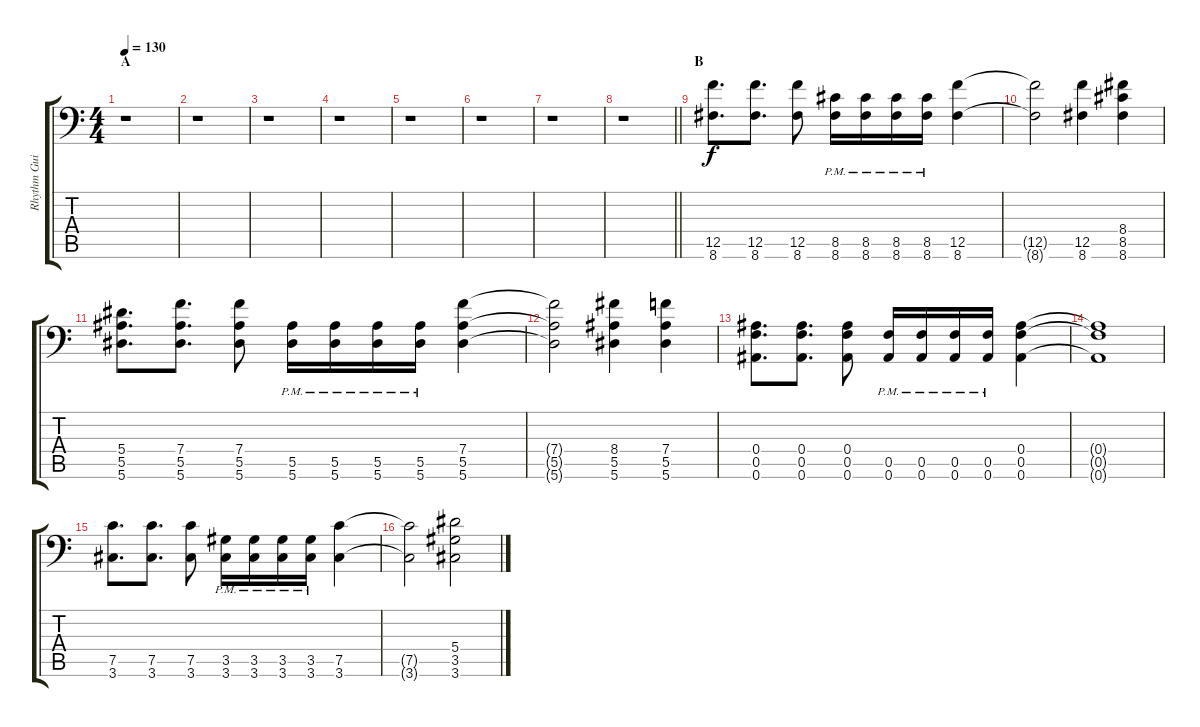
\track ("Rhythm Guitar: Chris Di Carlo" "Rhythm Gui") {instrument distortionguitar}
\staff {score tabs}
\tuning (C4 G3 Eb3 Bb2 F2 Bb1) {hide}
\ts (4 4)
\section ("" "A")
\tempo 130
\clef f4
\ks c
r.1{dy f instrument distortionguitar} |
r.1 |
r.1 |
r.1 |
r.1 |
r.1 |
r.1 |
\barLineRight lightlight
r.1 |
\section ("" "B")
(12.5 8.6).8{d} (12.5 8.6).8{d} (12.5 8.6).8 (8.5{pm} 8.6{pm}).16 (8.5{pm} 8.6{pm}).16 (8.5{pm} 8.6{pm}).16 (8.5{pm} 8.6{pm}).16 (12.5 8.6).4 |
(12.5{t} 8.6{t}).2 (12.5 8.6).4 (8.4 8.5 8.6).4 |
(5.4 5.5 5.6).8{d} (7.4 5.5 5.6).8{d} (7.4 5.5 5.6).8 (5.5{pm} 5.6{pm}).16 (5.5{pm} 5.6{pm}).16 (5.5{pm} 5.6{pm}).16 (5.5{pm} 5.6{pm}).16 (7.4 5.5 5.6).4 |
(7.4{t} 5.5{t} 5.6{t}).2 (8.4 5.5 5.6).4 (7.4 5.5 5.6).4 |
(0.4 0.5 0.6).8{d} (0.4 0.5 0.6).8{d} (0.4 0.5 0.6).8 (0.5{pm} 0.6{pm}).16 (0.5{pm} 0.6{pm}).16 (0.5{pm} 0.6{pm}).16 (0.5{pm} 0.6{pm}).16 (0.4 0.5 0.6).4 |
(0.4{t} 0.5{t} 0.6{t}).1 |
(7.5 3.6).8{d} (7.5 3.6).8{d} (7.5 3.6).8 (3.5{pm} 3.6{pm}).16 (3.5{pm} 3.6{pm}).16 (3.5{pm} 3.6{pm}).16 (3.5{pm} 3.6{pm}).16 (7.5 3.6).4 |
(7.5{t} 3.6{t}).2 (5.4 3.5 3.6).2
